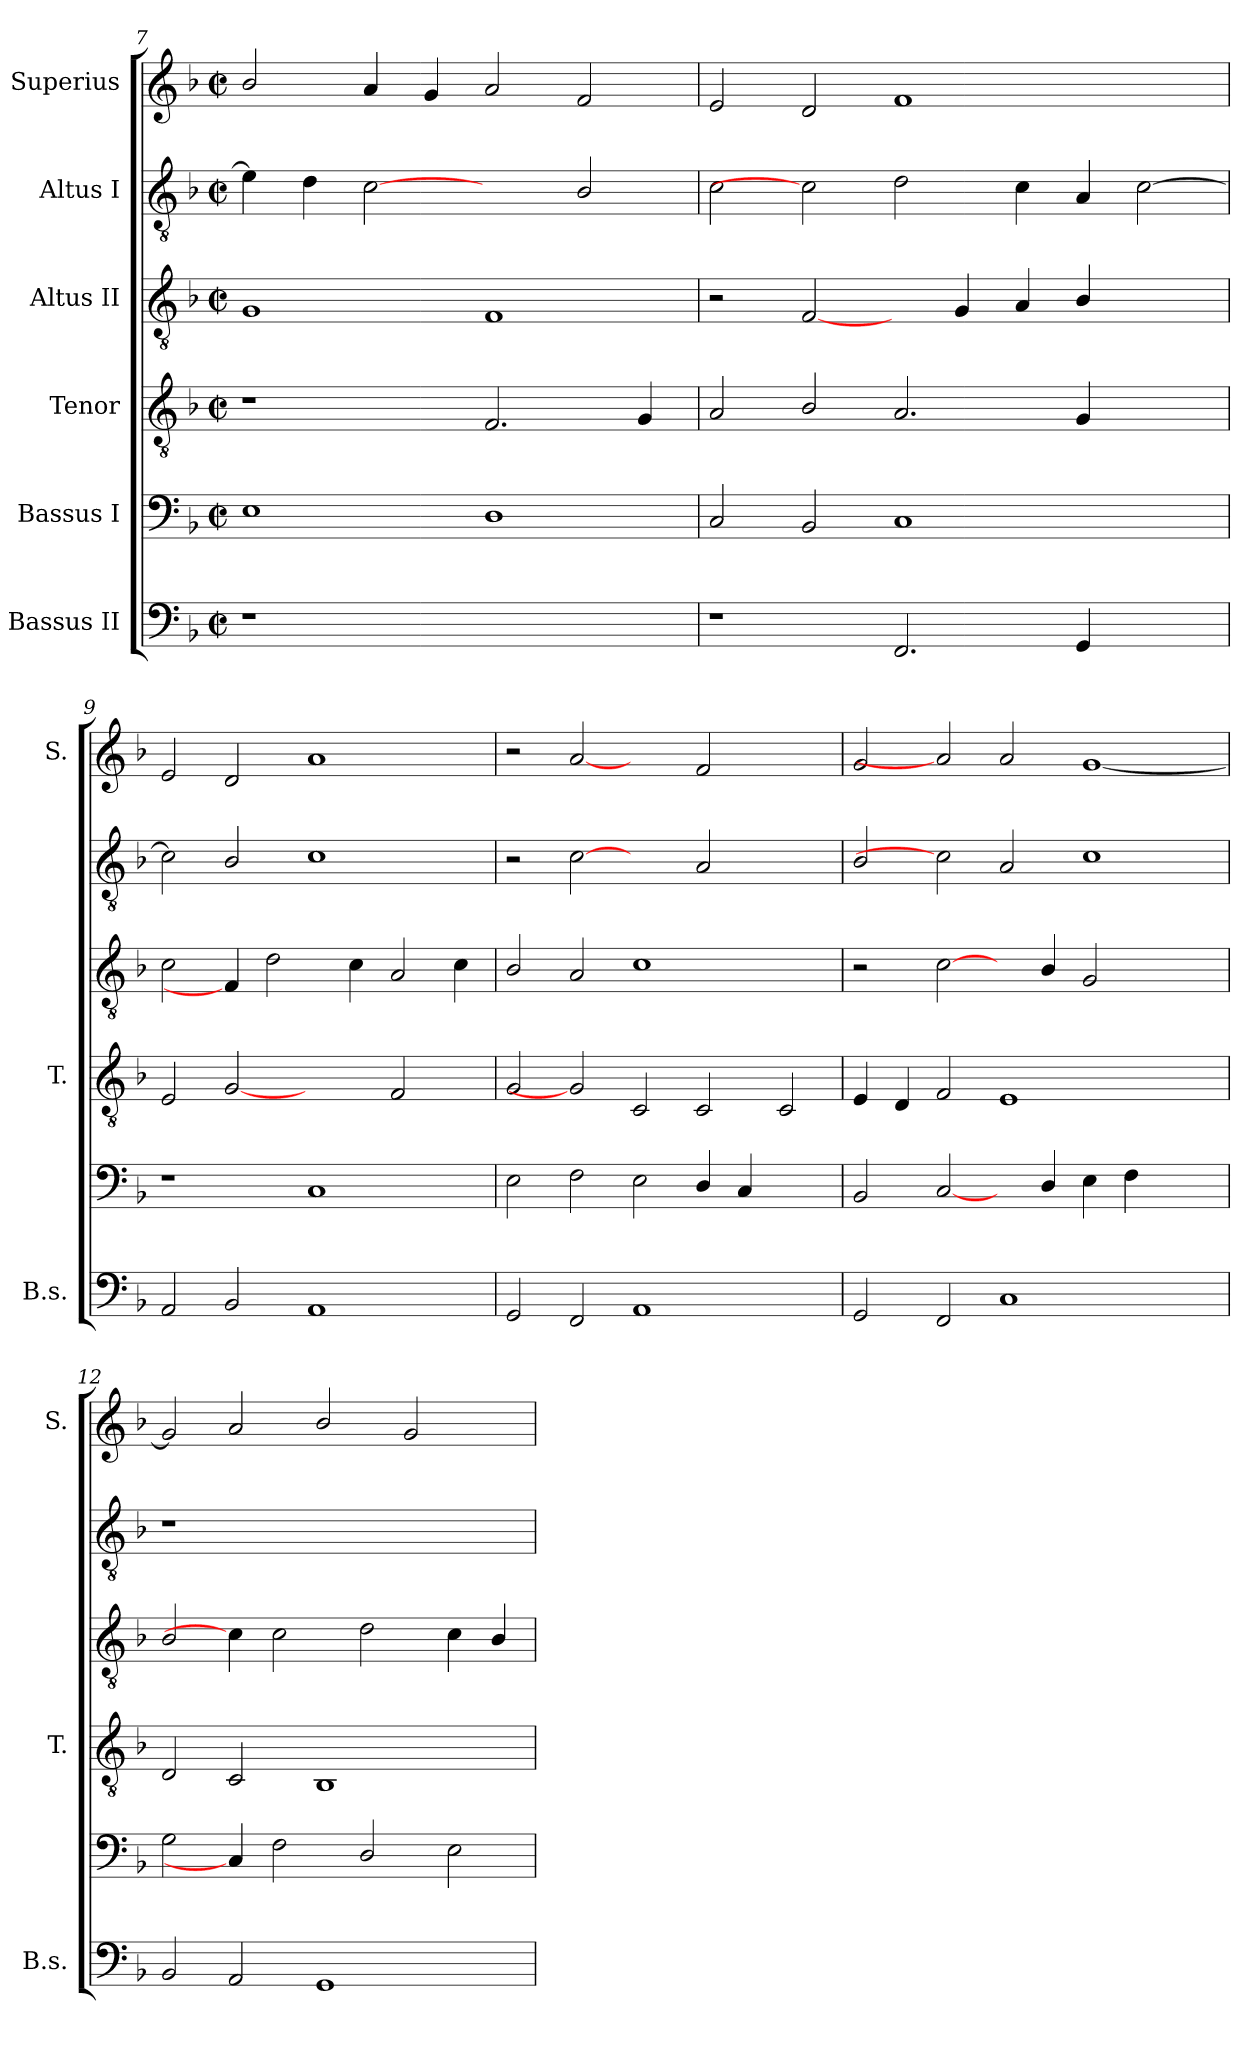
**kern	**kern	**kern	**kern	**kern	**kern
*part6	*part5	*part4	*part3	*part2	*part1
*staff6	*staff5	*staff4	*staff3	*staff2	*staff1
*I"Bassus II	*I"Bassus I	*I"Tenor	*I"Altus II	*I"Altus I	*I"Superius
*I'B.s.	*	*I'T.	*	*	*I'S.
*clefF4	*clefF4	*clefGv2	*clefGv2	*clefGv2	*clefG2
*	*	*ITrd7c12	*ITrd7c12	*ITrd7c12	*
*k[b-]	*k[b-]	*k[b-]	*k[b-]	*k[b-]	*k[b-]
*d:	*d:	*d:	*d:	*d:	*d:
*M2/2	*M2/2	*M2/2	*M2/2	*M2/2	*M2/2
*met(c|)	*met(c|)	*met(c|)	*met(c|)	*met(c|)	*met(c|)
=7	=7	=7	=7	=7	=7
!LO:N:vis=1	!	!	!	!	!
1r	1Ei	1r	1GGi	4Ei\]	2b-i/
.	.	.	.	4Di\	.
.	.	.	.	[2Ci	4ai/
.	.	.	.	.	4gi/
1ryy	1Di	2.FFi/	1FFi	2ryy	2ai/
.	.	.	.	2BB-i/	2fi/
.	.	4GGi/	.	.	.
=8	=8	=8	=8	=8	=8
1r	2Ci/	2AAi/	2r	2Ci\	2ei/
.	2BB-i/	2BB-i/	[2FFi/	2Ci]	2di/
2.FFi/	1Ci	2.AAi/	4ryy	2Di\	1fi
.	.	.	4GGi/	.	.
.	.	.	4AAi/	4Ci\	.
4GGi/	.	4GGi/	4BB-i/	4AAi/	.
2ryy	2ryy	2ryy	2ryy	[>2Ci\	2ryy
!!LO:PB:g=z
=9	=9	=9	=9	=9	=9
2AAi/	1r	2EEi/	2Ci\	2Ci\]	2ei/
2BB-i/	.	[2GGi	4FFi/]	2BB-i/	2di/
.	.	.	2Di\	.	.
1AAi	1Ci	2ryy	.	1Ci	1ai
.	.	.	4Ci\	.	.
.	.	2FFi/	2AAi/	.	.
4ryy	4ryy	4ryy	4Ci\	4ryy	4ryy
=10	=10	=10	=10	=10	=10
2GGi/	2Ei\	2GGi/	2BB-i/	2r	2r
2FFi/	2Fi\	2GGi]	2AAi/	[2Ci	[2ai
1AAi	2Ei\	2CCi/	1Ci	2ryy	2ryy
.	4Di/	2CCi/	.	2AAi/	2fi/
.	4Ci/	.	.	.	.
2ryy	2ryy	2CCi/	2ryy	2ryy	2ryy
=11	=11	=11	=11	=11	=11
2GGi/	2BB-i/	4EEi/	2r	2BB-i/	2gi/
.	.	4DDi/	.	.	.
2FFi/	[2Ci/	2FFi/	[2Ci\	2Ci]	2ai]
1Ci	4ryy	1EEi	4ryy	2AAi/	2ai/
.	4Di/	.	4BB-i/	.	.
.	4Ei\	.	2GGi/	1Ci	[<1gi
.	4Fi\	.	.	.	.
2ryy	2ryy	2ryy	2ryy	.	.
=12	=12	=12	=12	=12	=12
!	!	!	!	!LO:N:vis=1	!
2BB-i/	2Gi\	2DDi/	2BB-i/	1r	2gi/]
2AAi/	4Ci/]	2CCi/	4Ci\]	.	2ai/
.	2Fi\	.	2Ci\	.	.
1GGi	.	1BBB-i	.	1ryy	2b-i/
.	2Di/	.	2Di\	.	.
.	.	.	.	.	2gi/
.	2Ei\	.	4Ci\	.	.
4ryy	.	4ryy	4BB-i/	4ryy	4ryy
=	=	=	=	=	=
*-	*-	*-	*-	*-	*-
